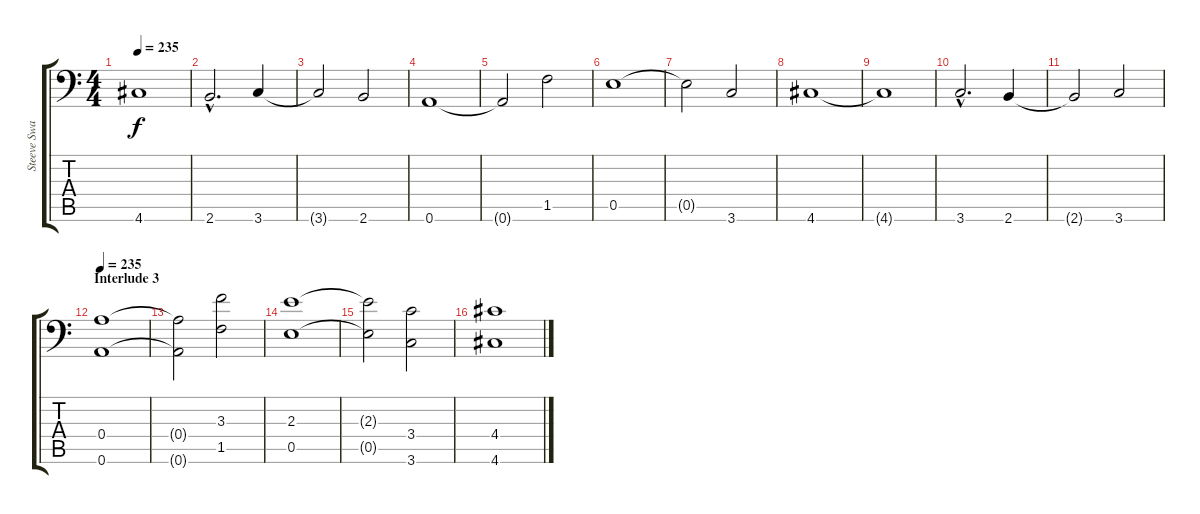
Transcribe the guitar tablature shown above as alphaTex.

\track ("Steeve Swanson - Guitar" "Steeve Swa") {instrument distortionguitar}
\staff {score tabs}
\tuning (B3 Gb3 D3 A2 E2 A1) {hide}
\ts (4 4)
\tempo 235
\clef f4
\ks c
4.6{t}.1{dy f} |
2.6{hac}.2{d} 3.6.4 |
3.6{t}.2 2.6.2 |
0.6.1 |
0.6{t}.2 1.5.2 |
0.5.1 |
0.5{t}.2 3.6.2 |
4.6.1 |
4.6{t}.1 |
3.6{hac}.2{d} 2.6.4 |
2.6{t}.2 3.6.2 |
\section ("" "Interlude 3")
\tempo 235
(0.4 0.6).1{volume 12 balance 4 instrument distortionguitar} |
(0.4{t} 0.6{t}).2 (3.3 1.5).2 |
(2.3 0.5).1 |
(2.3{t} 0.5{t}).2 (3.4 3.6).2 |
(4.4 4.6).1
